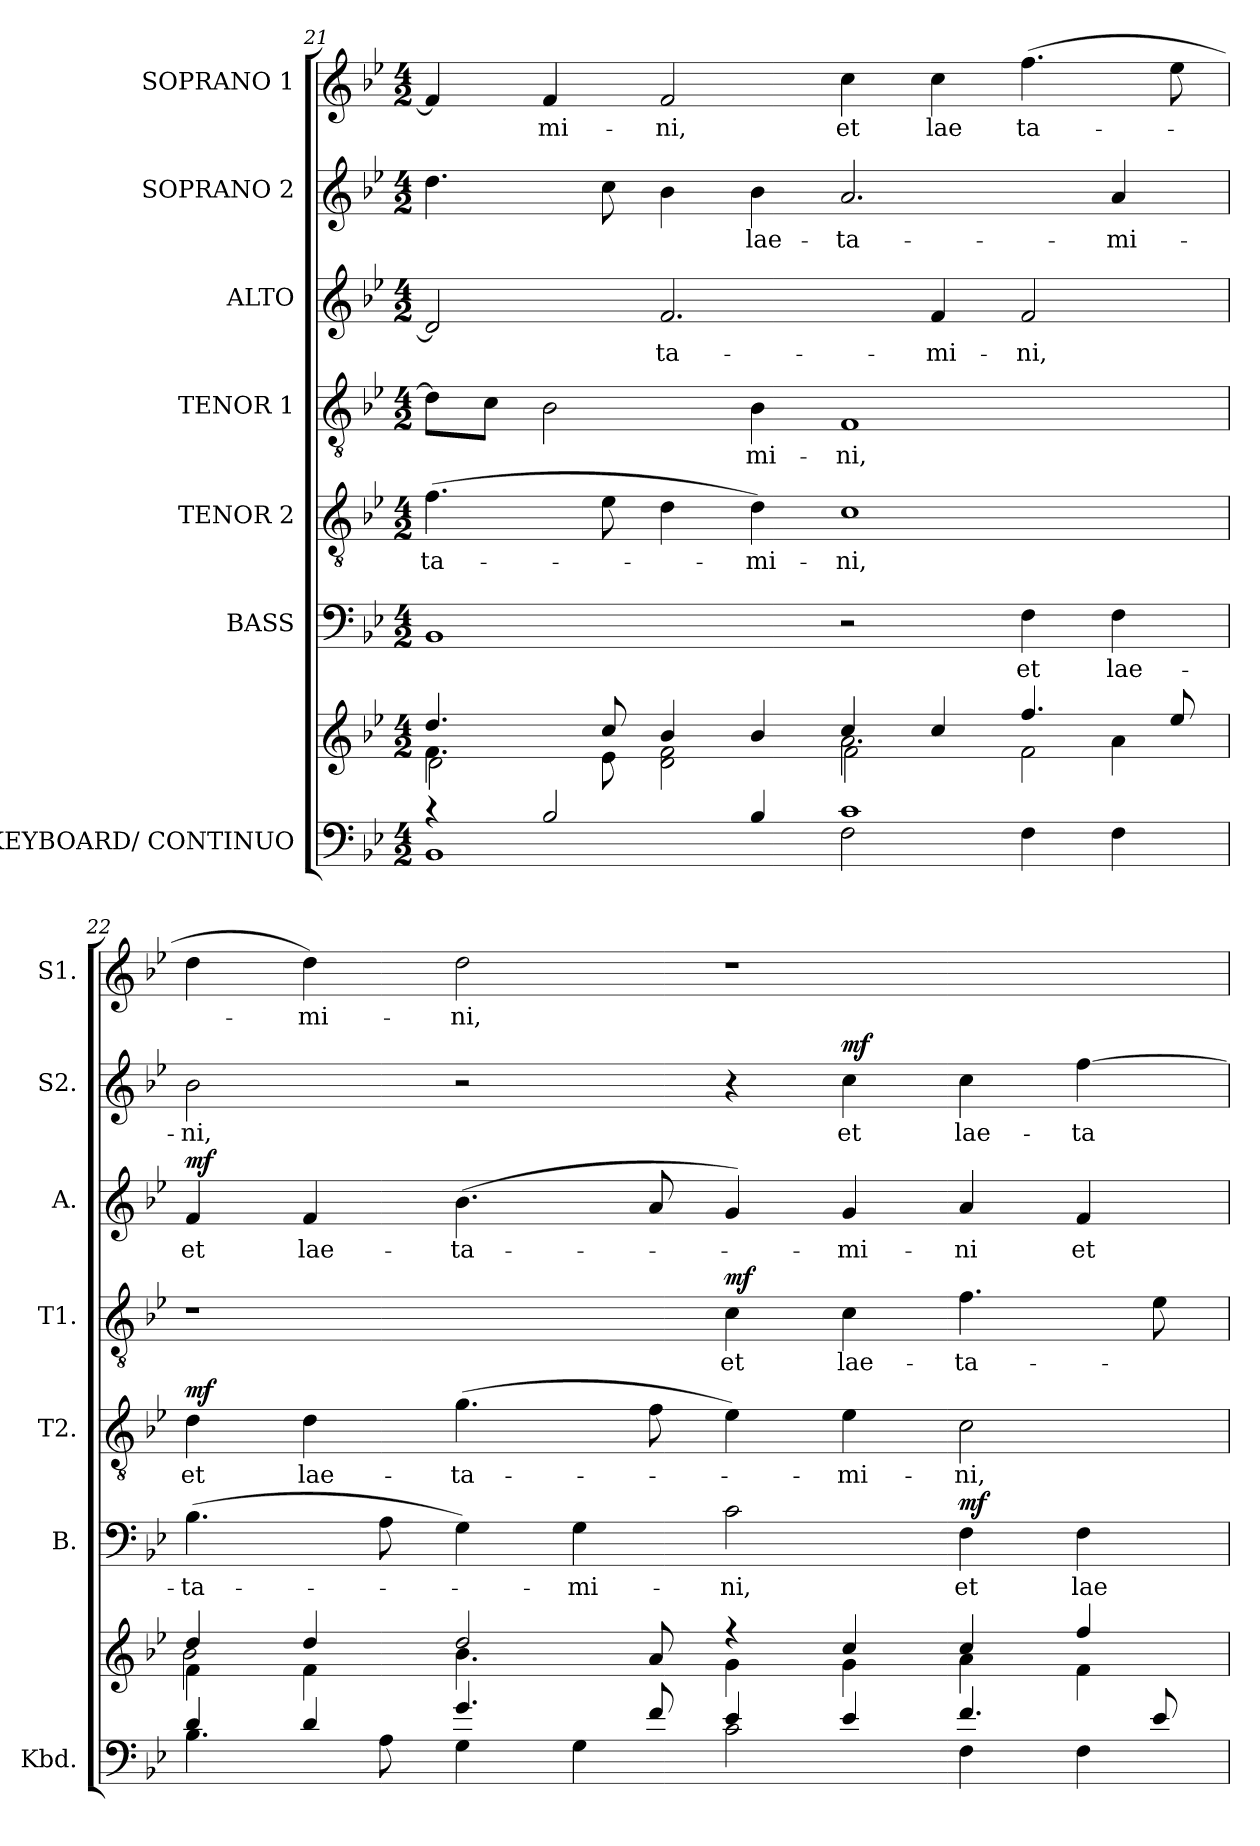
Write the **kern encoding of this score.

**kern	**kern	**kern	**text	**dynam	**kern	**text	**dynam	**kern	**text	**dynam	**kern	**text	**dynam	**kern	**text	**dynam	**kern	**text
*part7	*part7	*part6	*part6	*part6	*part5	*part5	*part5	*part4	*part4	*part4	*part3	*part3	*part3	*part2	*part2	*part2	*part1	*part1
*staff8	*staff7	*staff6	*staff6	*staff6	*staff5	*staff5	*staff5	*staff4	*staff4	*staff4	*staff3	*staff3	*staff3	*staff2	*staff2	*staff2	*staff1	*staff1
*I"KEYBOARD/ CONTINUO	*	*I"BASS	*	*	*I"TENOR 2	*	*	*I"TENOR 1	*	*	*I"ALTO	*	*	*I"SOPRANO 2	*	*	*I"SOPRANO 1	*
*I'Kbd.	*	*I'B.	*	*	*I'T2.	*	*	*I'T1.	*	*	*I'A.	*	*	*I'S2.	*	*	*I'S1.	*
*clefF4	*clefG2	*clefF4	*	*	*clefGv2	*	*	*clefGv2	*	*	*clefG2	*	*	*clefG2	*	*	*clefG2	*
*	*	*	*	*	*ITrd7c12	*	*	*ITrd7c12	*	*	*	*	*	*	*	*	*	*
*k[b-e-]	*k[b-e-]	*k[b-e-]	*	*	*k[b-e-]	*	*	*k[b-e-]	*	*	*k[b-e-]	*	*	*k[b-e-]	*	*	*k[b-e-]	*
*B-:	*B-:	*B-:	*	*	*B-:	*	*	*B-:	*	*	*B-:	*	*	*B-:	*	*	*B-:	*
*M4/2	*M4/2	*M4/2	*	*	*M4/2	*	*	*M4/2	*	*	*M4/2	*	*	*M4/2	*	*	*M4/2	*
=21	=21	=21	=21	=21	=21	=21	=21	=21	=21	=21	=21	=21	=21	=21	=21	=21	=21	=21
*^	*^	*	*	*	*	*	*	*	*	*	*	*	*	*	*	*	*	*
*	*	*	*^	*	*	*	*	*	*	*	*	*	*	*	*	*	*	*	*	*
!	!	!	!	!	!	!	!	!	!LO:LY:b:color=#000000	!	!	!	!	!	!	!	!	!	!	!	!
4r	1BB-i	4.ddi/	4.fi\	2di\	1BB-i	.	.	(4.Fi\	-ta-	.	8Di\L]	.	.	2di/]	.	.	4.ddi\	.	.	4fi/]	.
.	.	.	.	.	.	.	.	.	.	.	8Ci\J	.	.	.	.	.	.	.	.	.	.
!	!	!	!	!	!	!	!	!	!	!	!	!	!	!	!	!	!	!	!	!	!LO:LY:b:color=#000000
2B-i/	.	.	.	.	.	.	.	.	.	.	2BB-i\	.	.	.	.	.	.	.	.	4fi/	-mi-
.	.	8cci/	8e-i\	.	.	.	.	8E-i\	.	.	.	.	.	.	.	.	8cci\	.	.	.	.
!	!	!	!	!	!	!	!	!	!	!	!	!	!	!	!LO:LY:b:color=#000000	!	!	!	!	!	!
!	!	!	!	!	!	!	!	!	!	!	!	!	!	!	!	!	!	!	!	!	!LO:LY:b:color=#000000
.	.	4b-i/	2di\ 2fi	2ryy	.	.	.	4Di\	.	.	.	.	.	2.fi/	-ta-	.	4b-i\	.	.	2fi/	-ni,
!	!	!	!	!	!	!	!	!	!LO:LY:b:color=#000000	!	!	!	!	!	!	!	!	!	!	!	!
!	!	!	!	!	!	!	!	!	!	!	!	!LO:LY:b:color=#000000	!	!	!	!	!	!	!	!	!
!	!	!	!	!	!	!	!	!	!	!	!	!	!	!	!	!	!	!LO:LY:b:color=#000000	!	!	!
4B-i/	.	4b-i/	.	.	.	.	.	4Di\)	-mi-	.	4BB-i\	-mi-	.	.	.	.	4b-i\	lae-	.	.	.
!	!	!	!	!	!	!	!	!	!LO:LY:b:color=#000000	!	!	!	!	!	!	!	!	!	!	!	!
!	!	!	!	!	!	!	!	!	!	!	!	!LO:LY:b:color=#000000	!	!	!	!	!	!	!	!	!
!	!	!	!	!	!	!	!	!	!	!	!	!	!	!	!	!	!	!LO:LY:b:color=#000000	!	!	!
!	!	!	!	!	!	!	!	!	!	!	!	!	!	!	!	!	!	!	!	!	!LO:LY:b:color=#000000
1ci	2Fi\	4cci/	2.ai\	2fi\	2r	.	.	1Ci	-ni,	.	1FFi	-ni,	.	.	.	.	2.ai/	-ta-	.	4cci\	et
!	!	!	!	!	!	!	!	!	!	!	!	!	!	!	!LO:LY:b:color=#000000	!	!	!	!	!	!
!	!	!	!	!	!	!	!	!	!	!	!	!	!	!	!	!	!	!	!	!	!LO:LY:b:color=#000000
.	.	4cci/	.	.	.	.	.	.	.	.	.	.	.	4fi/	-mi-	.	.	.	.	4cci\	lae
!	!	!	!	!	!	!LO:LY:b:color=#000000	!	!	!	!	!	!	!	!	!	!	!	!	!	!	!
!	!	!	!	!	!	!	!	!	!	!	!	!	!	!	!LO:LY:b:color=#000000	!	!	!	!	!	!
!	!	!	!	!	!	!	!	!	!	!	!	!	!	!	!	!	!	!	!	!	!LO:LY:b:color=#000000
.	4Fi\	4.ffi/	.	2fi\	4Fi\	et	.	.	.	.	.	.	.	2fi/	-ni,	.	.	.	.	(4.ffi\	ta-
!	!	!	!	!	!	!LO:LY:b:color=#000000	!	!	!	!	!	!	!	!	!	!	!	!	!	!	!
!	!	!	!	!	!	!	!	!	!	!	!	!	!	!	!	!	!	!LO:LY:b:color=#000000	!	!	!
.	4Fi\	.	4ai\	.	4Fi\	lae-	.	.	.	.	.	.	.	.	.	.	4ai/	-mi-	.	.	.
.	.	8ee-i/	.	.	.	.	.	.	.	.	.	.	.	.	.	.	.	.	.	8ee-i\	.
!!LO:PB:g=z
=22	=22	=22	=22	=22	=22	=22	=22	=22	=22	=22	=22	=22	=22	=22	=22	=22	=22	=22	=22	=22	=22
!	!	!	!	!	!	!LO:LY:b:color=#000000	!	!	!	!	!	!	!	!	!	!	!	!	!	!	!
!	!	!	!	!	!	!	!	!	!LO:LY:b:color=#000000	!	!	!	!	!	!	!	!	!	!	!	!
!	!	!	!	!	!	!	!	!	!	!	!	!	!	!	!LO:LY:b:color=#000000	!	!	!	!	!	!
!	!	!	!	!	!	!	!	!	!	!	!	!	!	!	!	!	!	!LO:LY:b:color=#000000	!	!	!
4di/	4.B-i\	4ddi/	4fi\	2b-i\	(4.B-i\	-ta-	.	4Di\	et	mf	1r	.	.	4fi/	et	mf	2b-i\	-ni,	.	4ddi\	.
!	!	!	!	!	!	!	!	!	!LO:LY:b:color=#000000	!	!	!	!	!	!	!	!	!	!	!	!
!	!	!	!	!	!	!	!	!	!	!	!	!	!	!	!LO:LY:b:color=#000000	!	!	!	!	!	!
!	!	!	!	!	!	!	!	!	!	!	!	!	!	!	!	!	!	!	!	!	!LO:LY:b:color=#000000
4di/	.	4ddi/	4fi\	.	.	.	.	4Di\	lae-	.	.	.	.	4fi/	lae-	.	.	.	.	4ddi\)	-mi-
.	8Ai\	.	.	.	8Ai\	.	.	.	.	.	.	.	.	.	.	.	.	.	.	.	.
!	!	!	!	!	!	!	!	!	!LO:LY:b:color=#000000	!	!	!	!	!	!	!	!	!	!	!	!
!	!	!	!	!	!	!	!	!	!	!	!	!	!	!	!LO:LY:b:color=#000000	!	!	!	!	!	!
!	!	!	!	!	!	!	!	!	!	!	!	!	!	!	!	!	!	!	!	!	!LO:LY:b:color=#000000
4.gi/	4Gi\	2ddi/	4.b-i\	4.ryy	4Gi\)	.	.	(4.Gi\	-ta-	.	.	.	.	(4.b-i\	-ta-	.	2r	.	.	2ddi\	-ni,
!	!	!	!	!	!	!LO:LY:b:color=#000000	!	!	!	!	!	!	!	!	!	!	!	!	!	!	!
.	4Gi\	.	.	.	4Gi\	-mi-	.	.	.	.	.	.	.	.	.	.	.	.	.	.	.
8fi/	.	.	8ai/	8ryy	.	.	.	8Fi\	.	.	.	.	.	8ai/	.	.	.	.	.	.	.
!	!	!	!	!	!	!LO:LY:b:color=#000000	!	!	!	!	!	!	!	!	!	!	!	!	!	!	!
!	!	!	!	!	!	!	!	!	!	!	!	!LO:LY:b:color=#000000	!	!	!	!	!	!	!	!	!
4e-i/	2ci\	4r	4gi\	1ryy	2ci\	-ni,	.	4E-i\)	.	.	4Ci\	et	mf	4gi/)	.	.	4r	.	.	1r	.
!	!	!	!	!	!	!	!	!	!LO:LY:b:color=#000000	!	!	!	!	!	!	!	!	!	!	!	!
!	!	!	!	!	!	!	!	!	!	!	!	!LO:LY:b:color=#000000	!	!	!	!	!	!	!	!	!
!	!	!	!	!	!	!	!	!	!	!	!	!	!	!	!LO:LY:b:color=#000000	!	!	!	!	!	!
!	!	!	!	!	!	!	!	!	!	!	!	!	!	!	!	!	!	!LO:LY:b:color=#000000	!	!	!
4e-i/	.	4cci/	4gi\	.	.	.	.	4E-i\	-mi-	.	4Ci\	lae-	.	4gi/	-mi-	.	4cci\	et	mf	.	.
!	!	!	!	!	!	!LO:LY:b:color=#000000	!	!	!	!	!	!	!	!	!	!	!	!	!	!	!
!	!	!	!	!	!	!	!	!	!LO:LY:b:color=#000000	!	!	!	!	!	!	!	!	!	!	!	!
!	!	!	!	!	!	!	!	!	!	!	!	!LO:LY:b:color=#000000	!	!	!	!	!	!	!	!	!
!	!	!	!	!	!	!	!	!	!	!	!	!	!	!	!LO:LY:b:color=#000000	!	!	!	!	!	!
!	!	!	!	!	!	!	!	!	!	!	!	!	!	!	!	!	!	!LO:LY:b:color=#000000	!	!	!
4.fi/	4Fi\	4cci/	4ai\	.	4Fi\	et	mf	2Ci\	-ni,	.	4.Fi\	-ta-	.	4ai/	-ni	.	4cci\	lae-	.	.	.
!	!	!	!	!	!	!LO:LY:b:color=#000000	!	!	!	!	!	!	!	!	!	!	!	!	!	!	!
!	!	!	!	!	!	!	!	!	!	!	!	!	!	!	!LO:LY:b:color=#000000	!	!	!	!	!	!
!	!	!	!	!	!	!	!	!	!	!	!	!	!	!	!	!	!	!LO:LY:b:color=#000000	!	!	!
.	4Fi\	4ffi/	4fi\	.	4Fi\	lae-	.	.	.	.	.	.	.	4fi/	et	.	[4ffi\	-ta-	.	.	.
8e-i/	.	.	.	.	.	.	.	.	.	.	8E-i\	.	.	.	.	.	.	.	.	.	.
*v	*v	*	*	*	*	*	*	*	*	*	*	*	*	*	*	*	*	*	*	*	*
*	*v	*v	*v	*	*	*	*	*	*	*	*	*	*	*	*	*	*	*	*	*
=	=	=	=	=	=	=	=	=	=	=	=	=	=	=	=	=	=	=
*-	*-	*-	*-	*-	*-	*-	*-	*-	*-	*-	*-	*-	*-	*-	*-	*-	*-	*-
